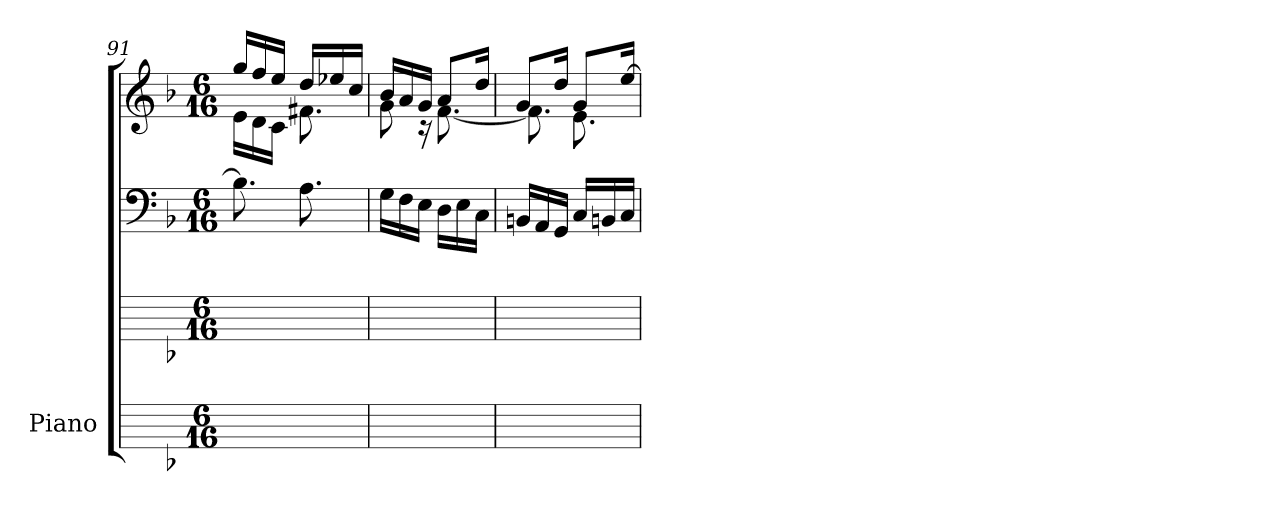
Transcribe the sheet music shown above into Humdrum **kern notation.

**kern	**kern	**kern	**kern
*part1	*part1	*part1	*part1
*staff4	*staff3	*staff2	*staff1
*I"Piano	*	*	*
*I'Pno	*	*	*
*	*	*clefF4	*clefG2
*k[b-]	*k[b-]	*k[b-]	*k[b-]
*F:	*F:	*F:	*F:
*M6/16	*M6/16	*M6/16	*M6/16
=91	=91	=91	=91
*	*	*	*^
4.ryy	4.ryy	8.B-]	16ggLL	16e\LL
.	.	.	16ff	16d\
.	.	.	16eeJJ	16c\JJ
.	.	8.A	16ddLL	8.f#X\
.	.	.	16ee-X	.
.	.	.	16ccJJ	.
=92	=92	=92	=92	=92
4.ryy	4.ryy	16GLL	16b-LL	8g\
.	.	16F	16a	.
.	.	16EJJ	16gJJ	16r
.	.	16DLL	8a/L	[8.f\
.	.	16E	.	.
.	.	16CJJ	16dd/J	.
!!LO:LB:g=z	!!
=93	=93	=93	=93	=93
*	*	*^	*	*
4.ryy	4.ryy	16BBnLL	4.ryy	8g/L	8.f\]
.	.	16AA	.	.	.
.	.	16GGJJ	.	16dd/J	.
.	.	16CLL	.	8gL	8.e\
.	.	16BBn	.	.	.
.	.	16CJJ	.	[16eeJ	.
*	*	*v	*v	*	*
*	*	*	*v	*v
=	=	=	=
*-	*-	*-	*-
